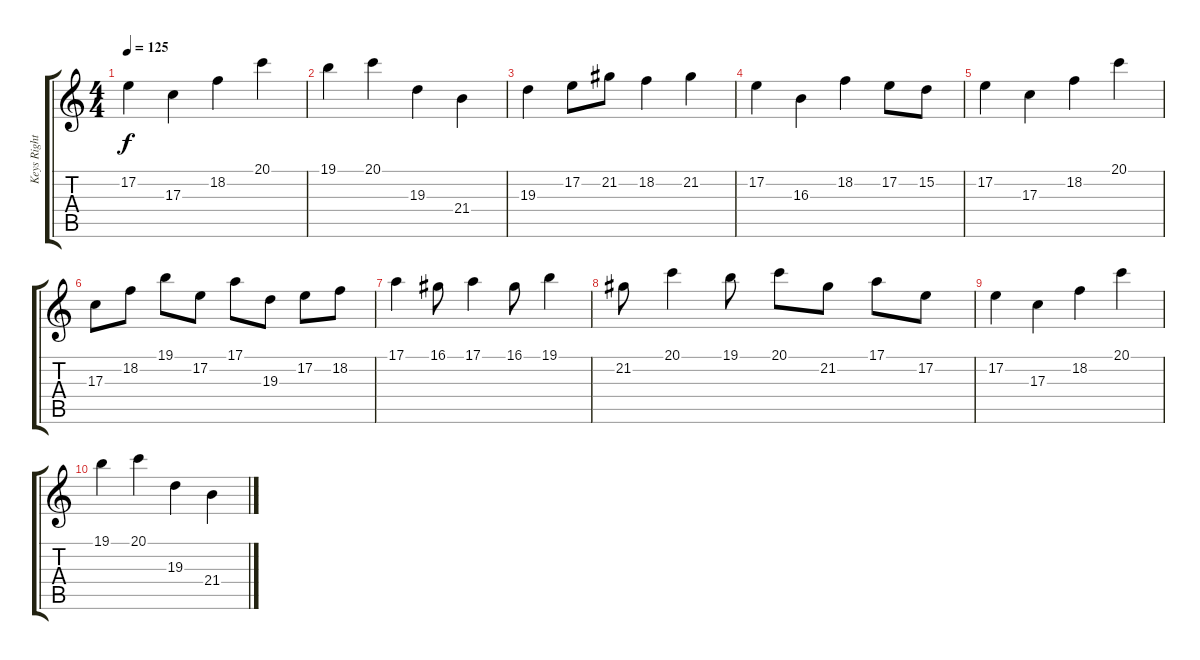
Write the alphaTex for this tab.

\track ("Keys Right" "Keys Right") {instrument stringensemble1}
\staff {score tabs}
\tuning (E4 B3 G3 D3 A2 E2) {hide}
\ts (4 4)
\tempo 125
\clef g2
\ks c
17.2.4{dy f} 17.3.4 18.2.4 20.1.4 |
19.1.4 20.1.4 19.3.4 21.4.4 |
19.3.4 17.2.8 21.2.8 18.2.4 21.2.4 |
17.2.4 16.3.4 18.2.4 17.2.8 15.2.8 |
17.2.4 17.3.4 18.2.4 20.1.4 |
17.3.8 18.2.8 19.1.8 17.2.8 17.1.8 19.3.8 17.2.8 18.2.8 |
17.1.4 16.1.8 17.1.4 16.1.8 19.1.4 |
21.2.8 20.1.4 19.1.8 20.1.8 21.2.8 17.1.8 17.2.8 |
17.2.4{volume 0} 17.3.4 18.2.4 20.1.4 |
19.1.4 20.1.4 19.3.4 21.4.4
